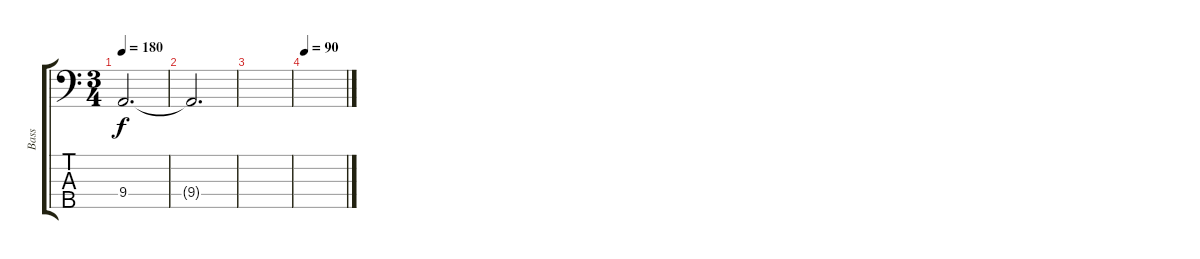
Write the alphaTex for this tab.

\track ("Bass" "Bass") {instrument electricbassfinger}
\staff {score tabs}
\tuning (F2 C2 G1 C1 Ab0) {hide}
\ts (3 4)
\tempo 180
\clef f4
\ks c
9.4{t}.2{d dy f} |
9.4{t}.2{d} |
|
\tempo 90
